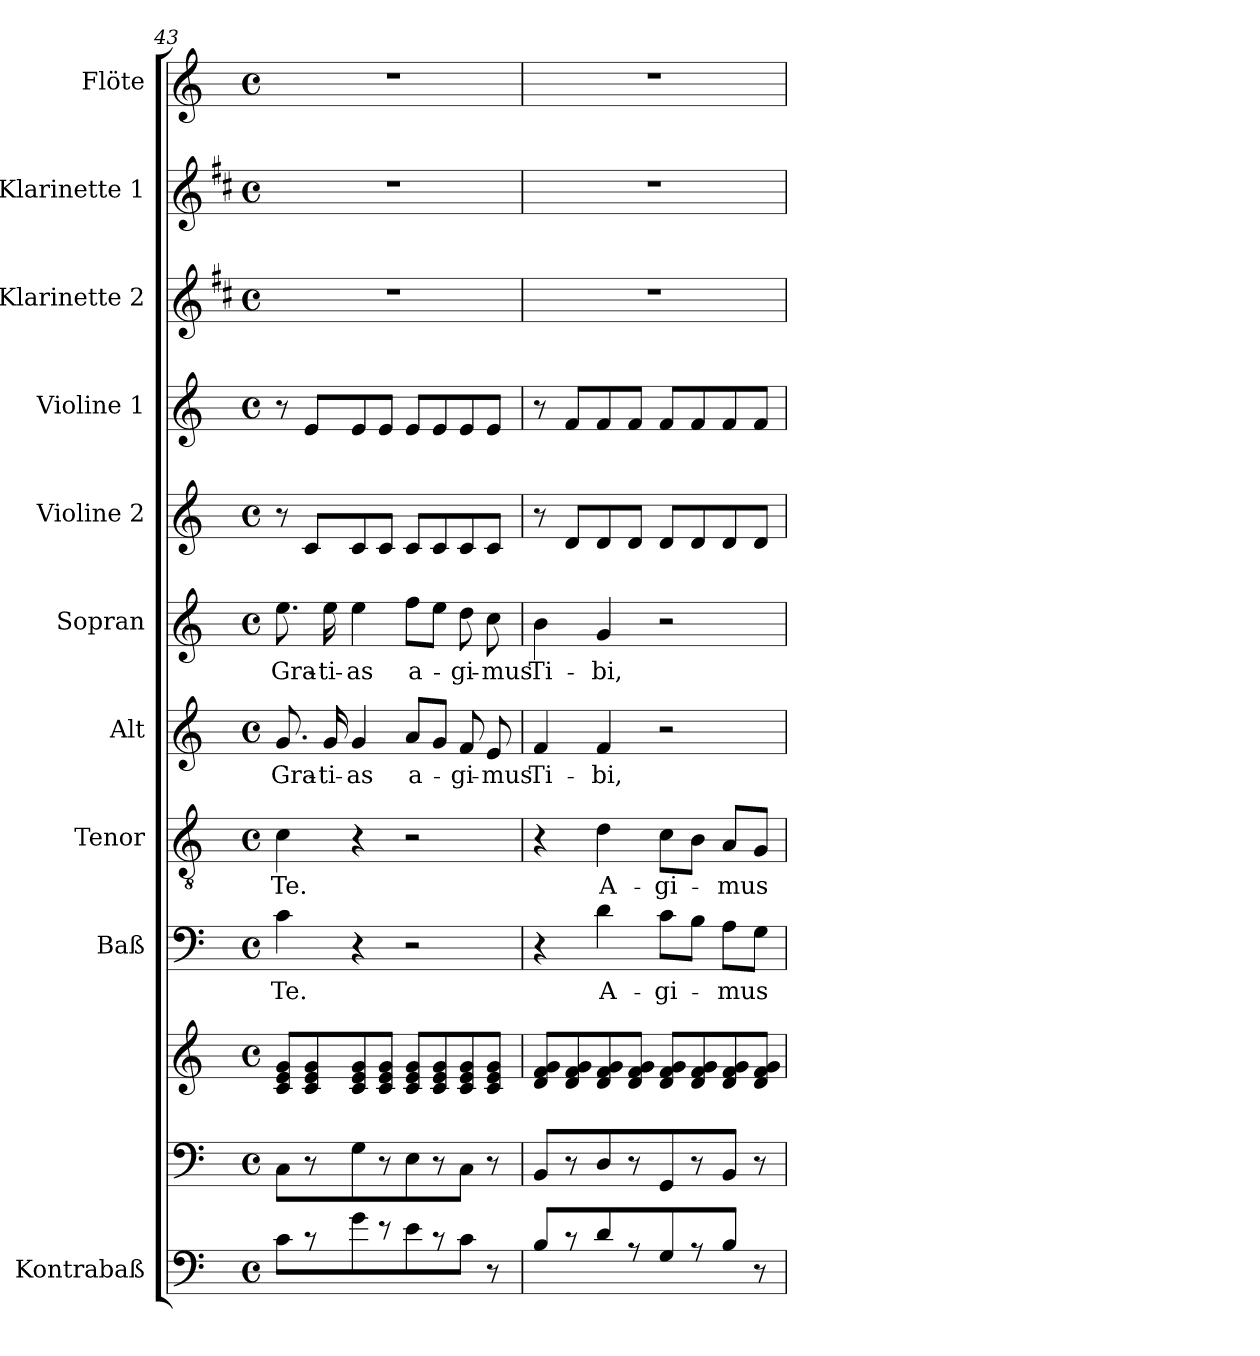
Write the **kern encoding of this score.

**kern	**kern	**kern	**kern	**text	**kern	**text	**kern	**text	**kern	**text	**kern	**kern	**kern	**kern	**kern
*part11	*part10	*part10	*part9	*part9	*part8	*part8	*part7	*part7	*part6	*part6	*part5	*part4	*part3	*part2	*part1
*staff12	*staff11	*staff10	*staff9	*staff9	*staff8	*staff8	*staff7	*staff7	*staff6	*staff6	*staff5	*staff4	*staff3	*staff2	*staff1
*I"Kontrabaß	*	*	*I"Baß	*	*I"Tenor	*	*I"Alt	*	*I"Sopran	*	*I"Violine 2	*I"Violine 1	*I"Klarinette 2	*I"Klarinette 1	*I"Flöte
*	*	*	*	*	*	*	*	*	*	*	*I'Vln	*I'Vln	*	*	*I'Fl
*clefF4	*clefF4	*clefG2	*clefF4	*	*clefGv2	*	*clefG2	*	*clefG2	*	*clefG2	*clefG2	*clefG2	*clefG2	*clefG2
*ITrd7c12	*	*	*	*	*	*	*	*	*	*	*	*	*ITrd1c2	*ITrd1c2	*
*k[]	*k[]	*k[]	*k[]	*	*k[]	*	*k[]	*	*k[]	*	*k[]	*k[]	*k[]	*k[]	*k[]
*C:	*C:	*C:	*C:	*	*C:	*	*C:	*	*C:	*	*C:	*C:	*C:	*C:	*C:
*M4/4	*M4/4	*M4/4	*M4/4	*	*M4/4	*	*M4/4	*	*M4/4	*	*M4/4	*M4/4	*M4/4	*M4/4	*M4/4
*met(c)	*met(c)	*met(c)	*met(c)	*	*met(c)	*	*met(c)	*	*met(c)	*	*met(c)	*met(c)	*met(c)	*met(c)	*met(c)
=43	=43	=43	=43	=43	=43	=43	=43	=43	=43	=43	=43	=43	=43	=43	=43
!	!	!	!	!LO:LY:b	!	!LO:LY:b	!	!LO:LY:b	!	!LO:LY:b	!	!	!	!	!
8C\L	8C\L	8c/ 8e/ 8g/L	4c\	Te.	4c\	Te.	8.g/	Gra-	8.ee\	Gra-	8r	8r	1r	1r	1r
8r	8r	8c/ 8e/ 8g/	.	.	.	.	.	.	.	.	8c/L	8e/L	.	.	.
!	!	!	!	!	!	!	!	!LO:LY:b	!	!LO:LY:b	!	!	!	!	!
.	.	.	.	.	.	.	16g/	-ti-	16ee\	-ti-	.	.	.	.	.
!	!	!	!	!	!	!	!	!LO:LY:b	!	!LO:LY:b	!	!	!	!	!
8G\	8G\	8c/ 8e/ 8g/	4r	.	4r	.	4g/	-as	4ee\	-as	8c/	8e/	.	.	.
8r	8r	8c/ 8e/ 8g/J	.	.	.	.	.	.	.	.	8c/J	8e/J	.	.	.
!	!	!	!	!	!	!	!	!LO:LY:b	!	!LO:LY:b	!	!	!	!	!
8E\	8E\	8c/ 8e/ 8g/L	2r	.	2r	.	8a/L	a-	8ff\L	a-	8c/L	8e/L	.	.	.
8r	8r	8c/ 8e/ 8g/	.	.	.	.	8g/J	.	8ee\J	.	8c/	8e/	.	.	.
!	!	!	!	!	!	!	!	!LO:LY:b	!	!LO:LY:b	!	!	!	!	!
8C\J	8C\J	8c/ 8e/ 8g/	.	.	.	.	8f/	-gi-	8dd\	-gi-	8c/	8e/	.	.	.
!	!	!	!	!	!	!	!	!LO:LY:b	!	!LO:LY:b	!	!	!	!	!
8r	8r	8c/ 8e/ 8g/J	.	.	.	.	8e/	-mus	8cc\	-mus	8c/J	8e/J	.	.	.
=44	=44	=44	=44	=44	=44	=44	=44	=44	=44	=44	=44	=44	=44	=44	=44
!	!	!	!	!	!	!	!	!LO:LY:b	!	!LO:LY:b	!	!	!	!	!
8BB/L	8BB/L	8d/ 8f/ 8g/L	4r	.	4r	.	4f/	Ti-	4b\	Ti-	8r	8r	1r	1r	1r
8r	8r	8d/ 8f/ 8g/	.	.	.	.	.	.	.	.	8d/L	8f/L	.	.	.
!	!	!	!	!LO:LY:b	!	!LO:LY:b	!	!LO:LY:b	!	!LO:LY:b	!	!	!	!	!
8D/	8D/	8d/ 8f/ 8g/	4d\	A-	4d\	A-	4f/	-bi,	4g/	-bi,	8d/	8f/	.	.	.
8r	8r	8d/ 8f/ 8g/J	.	.	.	.	.	.	.	.	8d/J	8f/J	.	.	.
!	!	!	!	!LO:LY:b	!	!LO:LY:b	!	!	!	!	!	!	!	!	!
8GG/	8GG/	8d/ 8f/ 8g/L	8c\L	-gi-	8c\L	-gi-	2r	.	2r	.	8d/L	8f/L	.	.	.
8r	8r	8d/ 8f/ 8g/	8B\J	.	8B\J	.	.	.	.	.	8d/	8f/	.	.	.
!	!	!	!	!LO:LY:b	!	!LO:LY:b	!	!	!	!	!	!	!	!	!
8BB/J	8BB/J	8d/ 8f/ 8g/	8A\L	-mus	8A/L	-mus	.	.	.	.	8d/	8f/	.	.	.
8r	8r	8d/ 8f/ 8g/J	8G\J	.	8G/J	.	.	.	.	.	8d/J	8f/J	.	.	.
=	=	=	=	=	=	=	=	=	=	=	=	=	=	=	=
*-	*-	*-	*-	*-	*-	*-	*-	*-	*-	*-	*-	*-	*-	*-	*-
